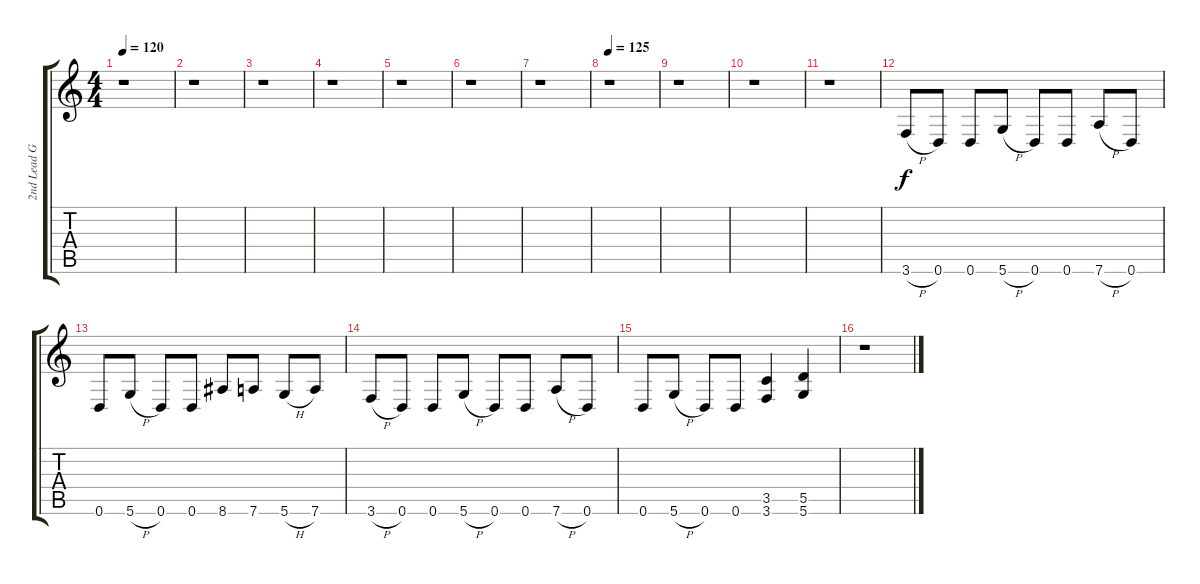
\track ("2nd Lead Guitar + Additional Guitar" "2nd Lead G") {instrument distortionguitar}
\staff {score tabs}
\tuning (E4 B3 G3 D3 A2 D2) {hide}
\ts (4 4)
\tempo 120
\clef g2
\ks c
r.1{dy f} |
r.1 |
r.1 |
r.1 |
r.1 |
r.1 |
r.1 |
\tempo 125
r.1 |
r.1 |
r.1 |
r.1 |
3.6{h}.8 0.6.8 0.6.8 5.6{h}.8 0.6.8 0.6.8 7.6{h}.8 0.6.8 |
0.6.8 5.6{h}.8 0.6.8 0.6.8 8.6.8 7.6.8 5.6{h}.8 7.6.8 |
3.6{h}.8 0.6.8 0.6.8 5.6{h}.8 0.6.8 0.6.8 7.6{h}.8 0.6.8 |
0.6.8 5.6{h}.8 0.6.8 0.6.8 (3.5 3.6).4 (5.5 5.6).4 |
r.1
